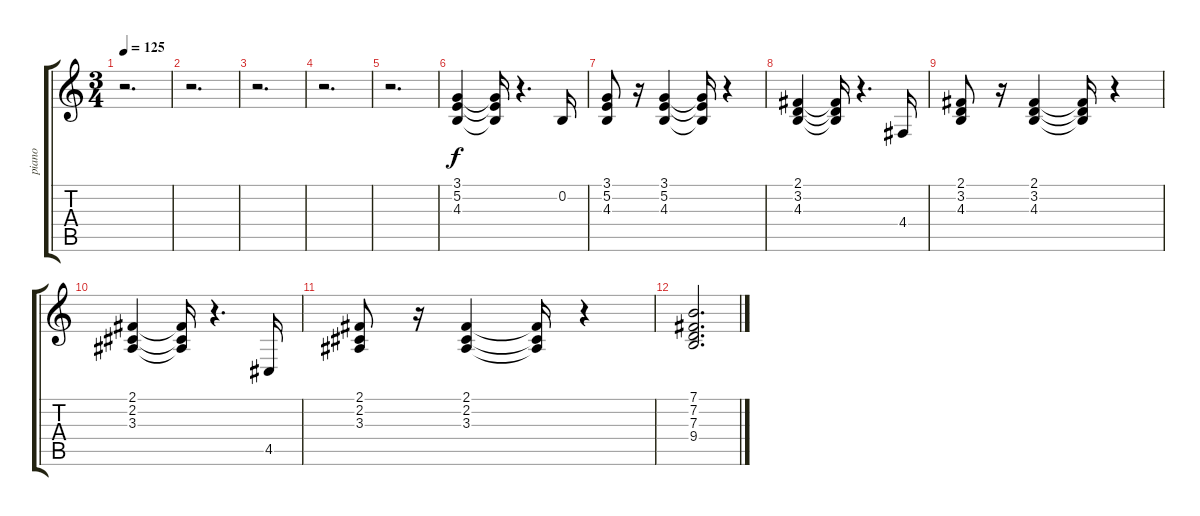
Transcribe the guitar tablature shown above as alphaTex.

\track ("piano" "piano") {instrument electricpiano1}
\staff {score tabs}
\tuning (E4 B3 G3 D3 A2 E2) {hide}
\ts (3 4)
\tempo 125
\clef g2
\ks c
r.2{d dy ff} |
r.2{d} |
r.2{d} |
r.2{d} |
r.2{d} |
(3.1 5.2 4.3).4{dy f} (3.1{t} 5.2{t} 4.3{t}).16 r.4{d} 0.2.16 |
(3.1 5.2 4.3).8 r.16 (3.1 5.2 4.3).4 (3.1{t} 5.2{t} 4.3{t}).16 r.4 |
(2.1 3.2 4.3).4 (2.1{t} 3.2{t} 4.3{t}).16 r.4{d} 4.4.16 |
(2.1 3.2 4.3).8 r.16 (2.1 3.2 4.3).4 (2.1{t} 3.2{t} 4.3{t}).16 r.4 |
(2.1 2.2 3.3).4 (2.1{t} 2.2{t} 3.3{t}).16 r.4{d} 4.5.16 |
(2.1 2.2 3.3).8 r.16 (2.1 2.2 3.3).4 (2.1{t} 2.2{t} 3.3{t}).16 r.4 |
(7.1 7.2 7.3 9.4).2{d}
